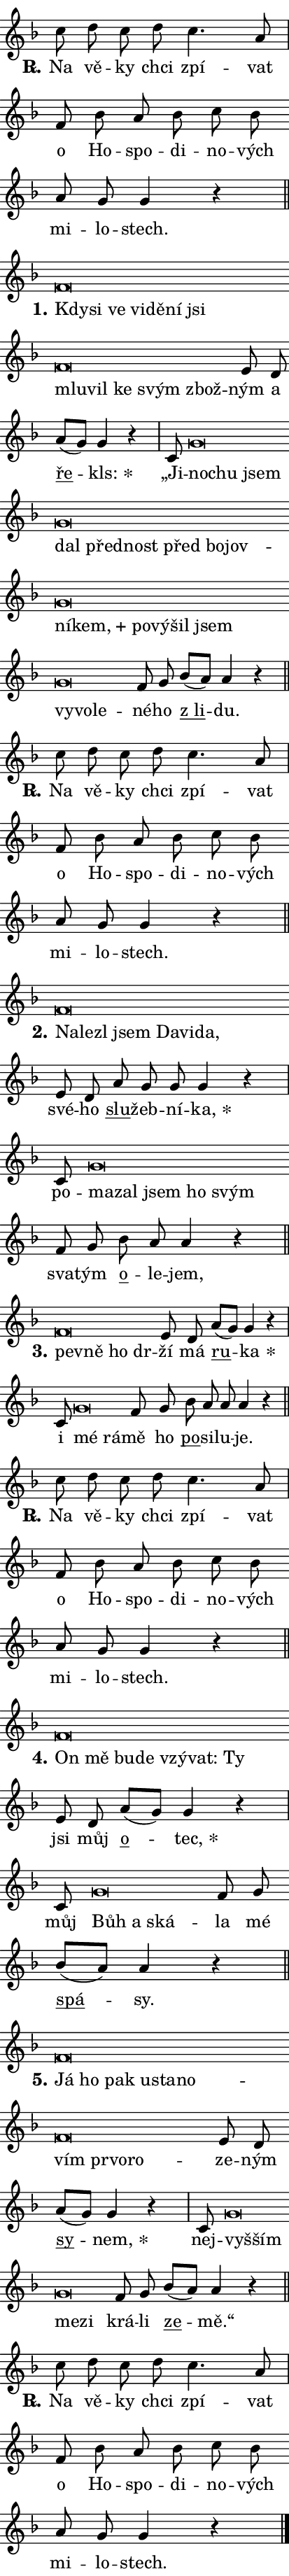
\version "2.22.1"
\header { tagline = "" }
\paper {
  indent = 0\cm
  top-margin = 0\cm
  right-margin = 0\cm
  bottom-margin = 0\cm
  left-margin = 0\cm
  paper-width = 7\cm
  page-breaking = #ly:one-page-breaking
  system-system-spacing.basic-distance = #11
  score-system-spacing.basic-distance = #11.3
  ragged-last = ##f
}


%% Author: Thomas Morley
%% https://lists.gnu.org/archive/html/lilypond-user/2020-05/msg00002.html
#(define (line-position grob)
"Returns position of @var[grob} in current system:
   @code{'start}, if at first time-step
   @code{'end}, if at last time-step
   @code{'middle} otherwise
"
  (let* ((col (ly:item-get-column grob))
         (ln (ly:grob-object col 'left-neighbor))
         (rn (ly:grob-object col 'right-neighbor))
         (col-to-check-left (if (ly:grob? ln) ln col))
         (col-to-check-right (if (ly:grob? rn) rn col))
         (break-dir-left
           (and
             (ly:grob-property col-to-check-left 'non-musical #f)
             (ly:item-break-dir col-to-check-left)))
         (break-dir-right
           (and
             (ly:grob-property col-to-check-right 'non-musical #f)
             (ly:item-break-dir col-to-check-right))))
        (cond ((eqv? 1 break-dir-left) 'start)
              ((eqv? -1 break-dir-right) 'end)
              (else 'middle))))

#(define (tranparent-at-line-position vctor)
  (lambda (grob)
  "Relying on @code{line-position} select the relevant enry from @var{vctor}.
Used to determine transparency,"
    (case (line-position grob)
      ((end) (not (vector-ref vctor 0)))
      ((middle) (not (vector-ref vctor 1)))
      ((start) (not (vector-ref vctor 2))))))

noteHeadBreakVisibility =
#(define-music-function (break-visibility)(vector?)
"Makes @code{NoteHead}s transparent relying on @var{break-visibility}"
#{
  \override NoteHead.transparent =
    #(tranparent-at-line-position break-visibility)
#})

#(define delete-ledgers-for-transparent-note-heads
  (lambda (grob)
    "Reads whether a @code{NoteHead} is transparent.
If so this @code{NoteHead} is removed from @code{'note-heads} from
@var{grob}, which is supposed to be @code{LedgerLineSpanner}.
As a result ledgers are not printed for this @code{NoteHead}"
    (let* ((nhds-array (ly:grob-object grob 'note-heads))
           (nhds-list
             (if (ly:grob-array? nhds-array)
                 (ly:grob-array->list nhds-array)
                 '()))
           ;; Relies on the transparent-property being done before
           ;; Staff.LedgerLineSpanner.after-line-breaking is executed.
           ;; This is fragile ...
           (to-keep
             (remove
               (lambda (nhd)
                 (ly:grob-property nhd 'transparent #f))
               nhds-list)))
      ;; TODO find a better method to iterate over grob-arrays, similiar
      ;; to filter/remove etc for lists
      ;; For now rebuilt from scratch
      (set! (ly:grob-object grob 'note-heads)  '())
      (for-each
        (lambda (nhd)
          (ly:pointer-group-interface::add-grob grob 'note-heads nhd))
        to-keep))))

hideNotes = {
  \noteHeadBreakVisibility #begin-of-line-visible
}
unHideNotes = {
  \noteHeadBreakVisibility #all-visible
}

% work-around for resetting accidentals
% https://lilypond.org/doc/v2.23/Documentation/notation/displaying-rhythms#unmetered-music
cadenzaMeasure = {
  \cadenzaOff
  \partial 1024 s1024
  \cadenzaOn
}

#(define-markup-command (accent layout props text) (markup?)
  "Underline accented syllable"
  (interpret-markup layout props
    #{\markup \override #'(offset . 4.3) \underline { #text }#}))

responsum = \markup \concat {
  "R" \hspace #-1.05 \path #0.1 #'((moveto 0 0.07) (lineto 0.9 0.8)) \hspace #0.05 "."
}

\layout {
    \context {
        \Staff
        \remove "Time_signature_engraver"
        \override LedgerLineSpanner.after-line-breaking = #delete-ledgers-for-transparent-note-heads
    }
    \context {
        \Voice {
            \override NoteHead.output-attributes = #'((class . "notehead"))
            \override Hairpin.height = #0.55
        }
    }
    \context {
        \Lyrics {
            \override StanzaNumber.output-attributes = #'((class . "stanzanumber"))
            \override LyricSpace.minimum-distance = #0.9
            \override LyricText.font-name = #"TeX Gyre Schola"
            \override LyricText.font-size = 1
            \override StanzaNumber.font-name = #"TeX Gyre Schola Bold"
            \override StanzaNumber.font-size = 1
        }
    }
}

% magnetic-lyrics.ily
%
%   written by
%     Jean Abou Samra <jean@abou-samra.fr>
%     Werner Lemberg <wl@gnu.org>
%
%   adapted by
%     Jiri Hon <jiri.hon@gmail.com>
%
% Version 2022-Apr-15

% https://www.mail-archive.com/lilypond-user@gnu.org/msg149350.html

#(define (Left_hyphen_pointer_engraver context)
   "Collect syllable-hyphen-syllable occurrences in lyrics and store
them in properties.  This engraver only looks to the left.  For
example, if the lyrics input is @code{foo -- bar}, it does the
following.

@itemize @bullet
@item
Set the @code{text} property of the @code{LyricHyphen} grob between
@q{foo} and @q{bar} to @code{foo}.

@item
Set the @code{left-hyphen} property of the @code{LyricText} grob with
text @q{foo} to the @code{LyricHyphen} grob between @q{foo} and
@q{bar}.
@end itemize

Use this auxiliary engraver in combination with the
@code{lyric-@/text::@/apply-@/magnetic-@/offset!} hook."
   (let ((hyphen #f)
         (text #f))
     (make-engraver
      (acknowledgers
       ((lyric-syllable-interface engraver grob source-engraver)
        (set! text grob)))
      (end-acknowledgers
       ((lyric-hyphen-interface engraver grob source-engraver)
        ;(when (not (grob::has-interface grob 'lyric-space-interface))
          (set! hyphen grob)));)
      ((stop-translation-timestep engraver)
       (when (and text hyphen)
         (ly:grob-set-object! text 'left-hyphen hyphen))
       (set! text #f)
       (set! hyphen #f)))))

#(define (lyric-text::apply-magnetic-offset! grob)
   "If the space between two syllables is less than the value in
property @code{LyricText@/.details@/.squash-threshold}, move the right
syllable to the left so that it gets concatenated with the left
syllable.

Use this function as a hook for
@code{LyricText@/.after-@/line-@/breaking} if the
@code{Left_@/hyphen_@/pointer_@/engraver} is active."
   (let ((hyphen (ly:grob-object grob 'left-hyphen #f)))
     (when hyphen
       (let ((left-text (ly:spanner-bound hyphen LEFT)))
         (when (grob::has-interface left-text 'lyric-syllable-interface)
           (let* ((common (ly:grob-common-refpoint grob left-text X))
                  (this-x-ext (ly:grob-extent grob common X))
                  (left-x-ext
                   (begin
                     ;; Trigger magnetism for left-text.
                     (ly:grob-property left-text 'after-line-breaking)
                     (ly:grob-extent left-text common X)))
                  ;; `delta` is the gap width between two syllables.
                  (delta (- (interval-start this-x-ext)
                            (interval-end left-x-ext)))
                  (details (ly:grob-property grob 'details))
                  (threshold (assoc-get 'squash-threshold details 0.2)))
             (when (< delta threshold)
               (let* (;; We have to manipulate the input text so that
                      ;; ligatures crossing syllable boundaries are not
                      ;; disabled.  For languages based on the Latin
                      ;; script this is essentially a beautification.
                      ;; However, for non-Western scripts it can be a
                      ;; necessity.
                      (lt (ly:grob-property left-text 'text))
                      (rt (ly:grob-property grob 'text))
                      (is-space (grob::has-interface hyphen 'lyric-space-interface))
                      (space (if is-space " " ""))
                      (space-markup (grob-interpret-markup grob " "))
                      (space-size (interval-length (ly:stencil-extent space-markup X)))
                      (extra-delta (if is-space space-size 0))
                      ;; Append new syllable.
                      (ltrt-space (if (and (string? lt) (string? rt))
                                (string-append lt space rt)
                                (make-concat-markup (list lt space rt))))
                      ;; Right-align `ltrt` to the right side.
                      (ltrt-space-markup (grob-interpret-markup
                               grob
                               (make-translate-markup
                                (cons (interval-length this-x-ext) 0)
                                (make-right-align-markup ltrt-space)))))
                 (begin
                   ;; Don't print `left-text`.
                   (ly:grob-set-property! left-text 'stencil #f)
                   ;; Set text and stencil (which holds all collected
                   ;; syllables so far) and shift it to the left.
                   (ly:grob-set-property! grob 'text ltrt-space)
                   (ly:grob-set-property! grob 'stencil ltrt-space-markup)
                   (ly:grob-translate-axis! grob (- (- delta extra-delta)) X))))))))))


#(define (lyric-hyphen::displace-bounds-first grob)
   ;; Make very sure this callback isn't triggered too early.
   (let ((left (ly:spanner-bound grob LEFT))
         (right (ly:spanner-bound grob RIGHT)))
     (ly:grob-property left 'after-line-breaking)
     (ly:grob-property right 'after-line-breaking)
     (ly:lyric-hyphen::print grob)))

squashThreshold = #0.4

\layout {
  \context {
    \Lyrics
    \consists #Left_hyphen_pointer_engraver
    \override LyricText.after-line-breaking =
      #lyric-text::apply-magnetic-offset!
    \override LyricHyphen.stencil = #lyric-hyphen::displace-bounds-first
    \override LyricText.details.squash-threshold = \squashThreshold
    \override LyricHyphen.minimum-distance = 0
    \override LyricHyphen.minimum-length = \squashThreshold
  }
}

squash = \override LyricText.details.squash-threshold = 9999
unSquash = \override LyricText.details.squash-threshold = \squashThreshold

left = \override LyricText.self-alignment-X = #LEFT
unLeft = \revert LyricText.self-alignment-X

starOffset = #(lambda (grob) 
                (let ((x_offset (ly:self-alignment-interface::aligned-on-x-parent grob)))
                  (if (= x_offset 0) 0 (+ x_offset 1.2))))

star = #(define-music-function (syllable)(string?)
"Append star separator at the end of a syllable"
#{
  \once \override LyricText.X-offset = #starOffset
  \lyricmode { \markup {
    #syllable
    \override #'((font-name . "TeX Gyre Schola Bold")) \hspace #0.2 \lower #0.65 \larger "*"
  } }
#})

starAccent = #(define-music-function (syllable)(string?)
"Append star separator at the end of a syllable and make accent"
#{
  \once \override LyricText.X-offset = #starOffset
  \lyricmode { \markup {
    \accent #syllable
    \override #'((font-name . "TeX Gyre Schola Bold")) \hspace #0.2 \lower #0.65 \larger "*"
  } }
#})

breath = #(define-music-function (syllable)(string?)
"Append breathing indicator at the end of a syllable"
#{
  \lyricmode { \markup { #syllable "+" } }
#})

optionalBreath = #(define-music-function (syllable)(string?)
"Append optional breathing indicator at the end of a syllable"
#{
  \lyricmode { \markup { #syllable "(+)" } }
#})


\score {
    <<
        \new Voice = "melody" { \cadenzaOn \key f \major \relative { c''8 d c d c4. a8 \cadenzaMeasure \bar "|" f bes a bes \bar "" c bes \bar "" a g g4 r \cadenzaMeasure \bar "||" \break } }
        \new Lyrics \lyricsto "melody" { \lyricmode { \set stanza = \responsum
Na vě -- ky chci zpí -- vat o Ho -- spo -- di -- no -- vých mi -- lo -- stech. } }
    >>
    \layout {}
}

\score {
    <<
        \new Voice = "melody" { \cadenzaOn \key f \major \relative { f'\breve*1/16 \hideNotes \breve*1/16 \bar "" \breve*1/16 \bar "" \breve*1/16 \bar "" \breve*1/16 \bar "" \breve*1/16 \bar "" \breve*1/16 \bar "" \breve*1/16 \bar "" \breve*1/16 \bar "" \breve*1/16 \bar "" \breve*1/16 \breve*1/16 \bar "" \unHideNotes e8 d \bar "" a'[( g)] g4 r \cadenzaMeasure \bar "|" c,8 g'\breve*1/16 \hideNotes \breve*1/16 \bar "" \breve*1/16 \bar "" \breve*1/16 \bar "" \breve*1/16 \bar "" \breve*1/16 \bar "" \breve*1/16 \bar "" \breve*1/16 \bar "" \breve*1/16 \bar "" \breve*1/16 \bar "" \breve*1/16 \bar "" \breve*1/16 \bar "" \breve*1/16 \bar "" \breve*1/16 \bar "" \breve*1/16 \bar "" \breve*1/16 \bar "" \breve*1/16 \breve*1/16 \bar "" \unHideNotes f8 g \bar "" bes[( a)] a4 r \cadenzaMeasure \bar "||" \break } }
        \new Lyrics \lyricsto "melody" { \lyricmode { \set stanza = "1."
\left Kdy -- \squash si ve vi -- dě -- ní jsi mlu -- vil ke svým zbož -- \unLeft \unSquash ným a \markup \accent ře -- \star kls: „Ji -- \left no -- \squash chu jsem dal před -- nost před bo -- jov -- ní -- \breath "kem," po -- vý -- šil jsem vy -- vo -- le -- \unLeft \unSquash né -- ho \markup \accent "z li" -- du. } }
    >>
    \layout {}
}

\score {
    <<
        \new Voice = "melody" { \cadenzaOn \key f \major \relative { c''8 d c d c4. a8 \cadenzaMeasure \bar "|" f bes a bes \bar "" c bes \bar "" a g g4 r \cadenzaMeasure \bar "||" \break } }
        \new Lyrics \lyricsto "melody" { \lyricmode { \set stanza = \responsum
Na vě -- ky chci zpí -- vat o Ho -- spo -- di -- no -- vých mi -- lo -- stech. } }
    >>
    \layout {}
}

\score {
    <<
        \new Voice = "melody" { \cadenzaOn \key f \major \relative { f'\breve*1/16 \hideNotes \breve*1/16 \bar "" \breve*1/16 \bar "" \breve*1/16 \bar "" \breve*1/16 \bar "" \breve*1/16 \breve*1/16 \bar "" \unHideNotes e8 d \bar "" a' g g g4 r \cadenzaMeasure \bar "|" c,8 g'\breve*1/16 \hideNotes \breve*1/16 \bar "" \breve*1/16 \bar "" \breve*1/16 \breve*1/16 \bar "" \unHideNotes f8 g \bar "" bes a a4 r \cadenzaMeasure \bar "||" \break } }
        \new Lyrics \lyricsto "melody" { \lyricmode { \set stanza = "2."
\left Na -- \squash le -- zl jsem Da -- vi -- da, \unLeft \unSquash své -- ho \markup \accent slu -- žeb -- ní -- \star ka, po -- \left ma -- \squash zal jsem ho svým \unLeft \unSquash sva -- tým \markup \accent o -- le -- jem, } }
    >>
    \layout {}
}

\score {
    <<
        \new Voice = "melody" { \cadenzaOn \key f \major \relative { f'\breve*1/16 \hideNotes \breve*1/16 \bar "" \breve*1/16 \breve*1/16 \bar "" \unHideNotes e8 d \bar "" a'[( g)] g4 r \cadenzaMeasure \bar "|" c,8 g'\breve*1/16 \hideNotes \breve*1/16 \bar "" \unHideNotes f8 g \bar "" bes a a a4 r \cadenzaMeasure \bar "||" \break } }
        \new Lyrics \lyricsto "melody" { \lyricmode { \set stanza = "3."
\left pev -- \squash ně ho dr -- \unLeft \unSquash ží má \markup \accent ru -- \star ka i \left mé \squash rá -- \unLeft \unSquash mě ho \markup \accent po -- si -- lu -- je. } }
    >>
    \layout {}
}

\score {
    <<
        \new Voice = "melody" { \cadenzaOn \key f \major \relative { c''8 d c d c4. a8 \cadenzaMeasure \bar "|" f bes a bes \bar "" c bes \bar "" a g g4 r \cadenzaMeasure \bar "||" \break } }
        \new Lyrics \lyricsto "melody" { \lyricmode { \set stanza = \responsum
Na vě -- ky chci zpí -- vat o Ho -- spo -- di -- no -- vých mi -- lo -- stech. } }
    >>
    \layout {}
}

\score {
    <<
        \new Voice = "melody" { \cadenzaOn \key f \major \relative { f'\breve*1/16 \hideNotes \breve*1/16 \bar "" \breve*1/16 \bar "" \breve*1/16 \bar "" \breve*1/16 \bar "" \breve*1/16 \breve*1/16 \bar "" \unHideNotes e8 d \bar "" a'[( g)] g4 r \cadenzaMeasure \bar "|" c,8 g'\breve*1/16 \hideNotes \breve*1/16 \breve*1/16 \bar "" \unHideNotes f8 g \bar "" bes[( a)] a4 r \cadenzaMeasure \bar "||" \break } }
        \new Lyrics \lyricsto "melody" { \lyricmode { \set stanza = "4."
\left On \squash mě bu -- de vzý -- vat: Ty \unLeft \unSquash jsi můj \markup \accent o -- \star tec, můj \left Bůh \squash a ská -- \unLeft \unSquash la mé \markup \accent spá -- sy. } }
    >>
    \layout {}
}

\score {
    <<
        \new Voice = "melody" { \cadenzaOn \key f \major \relative { f'\breve*1/16 \hideNotes \breve*1/16 \bar "" \breve*1/16 \bar "" \breve*1/16 \bar "" \breve*1/16 \bar "" \breve*1/16 \bar "" \breve*1/16 \bar "" \breve*1/16 \bar "" \breve*1/16 \breve*1/16 \bar "" \unHideNotes e8 d \bar "" a'[( g)] g4 r \cadenzaMeasure \bar "|" c,8 g'\breve*1/16 \hideNotes \breve*1/16 \bar "" \breve*1/16 \breve*1/16 \bar "" \unHideNotes f8 g \bar "" bes[( a)] a4 r \cadenzaMeasure \bar "||" \break } }
        \new Lyrics \lyricsto "melody" { \lyricmode { \set stanza = "5."
\left Já \squash ho pak u -- sta -- no -- vím pr -- vo -- ro -- \unLeft \unSquash ze -- ným \markup \accent sy -- \star nem, nej -- \left vyš -- \squash ším me -- zi \unLeft \unSquash krá -- li \markup \accent ze -- mě.“ } }
    >>
    \layout {}
}

\score {
    <<
        \new Voice = "melody" { \cadenzaOn \key f \major \relative { c''8 d c d c4. a8 \cadenzaMeasure \bar "|" f bes a bes \bar "" c bes \bar "" a g g4 r \cadenzaMeasure \bar "||" \break } \bar "|." }
        \new Lyrics \lyricsto "melody" { \lyricmode { \set stanza = \responsum
Na vě -- ky chci zpí -- vat o Ho -- spo -- di -- no -- vých mi -- lo -- stech. } }
    >>
    \layout {}
}
